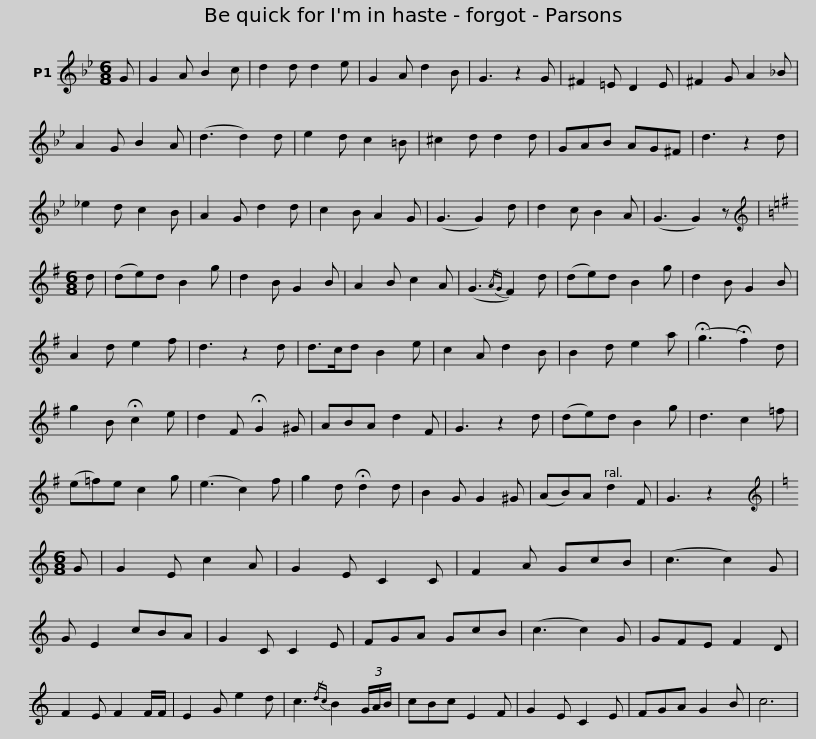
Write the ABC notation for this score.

X:1
L:1/8
M:6/8
I:linebreak $
K:Bb
V:1 treble
V:1
 G | G2 A B2 c | d2 d d2 e | G2 A d2 B | G3 z2 G | %5
 ^F2 =E D2 E | ^F2 G A2 _B |$ A2 G B2 A | (d3 d2) d | e2 d c2 =B | %10
 ^c2 d d2 d | GAB AG^F | d3 z2 d |$ _e2 d c2 B | A2 G d2 d | %15
 c2 B A2 G | (G3 G2) d | d2 c B2 A | (G3 G2) z |[K:G][M:6/8][K:treble] d | %20
 (de)d B2 g | d2 B G2 B | A2 B c2 A |$ (G3{/AG} F2) d | (de)d B2 g |$ %25
 d2 B G2 B | A2 d e2 f | d3 z2 d | d>cd B2 e | c2 A d2 B | %30
 B2 d e2 a |$ (!fermata!g3 !fermata!f2) d | g2 B !fermata!c2 e | d2 F !fermata!G2 ^G | ABA d2 F | %35
 G3 z2 d | (de)d B2 g |$ d3 c2 =f | (e=f)e c2 g | (e3 c2) f | %40
 g2 d !fermata!d2 d | B2 G G2 ^G | (AB)A d2 F | G3 z2 x |[K:C][M:6/8][K:treble] G | %45
 G2 E c2 A |$ G2 E C2 C | F2 A GcB | (c3 c2) G | G E2 cBA |$ %50
 G2 C C2 E | FGA GcB | (c3 c2) G | GFE F2 D | F2 E F2 F/F/ |$ %55
 E2 G e2 d | c3{/dc} B2 (3G/A/B/ | cBc E2 F | G2 E C2 E | FGA G2 B | %60
 c6 | %61
